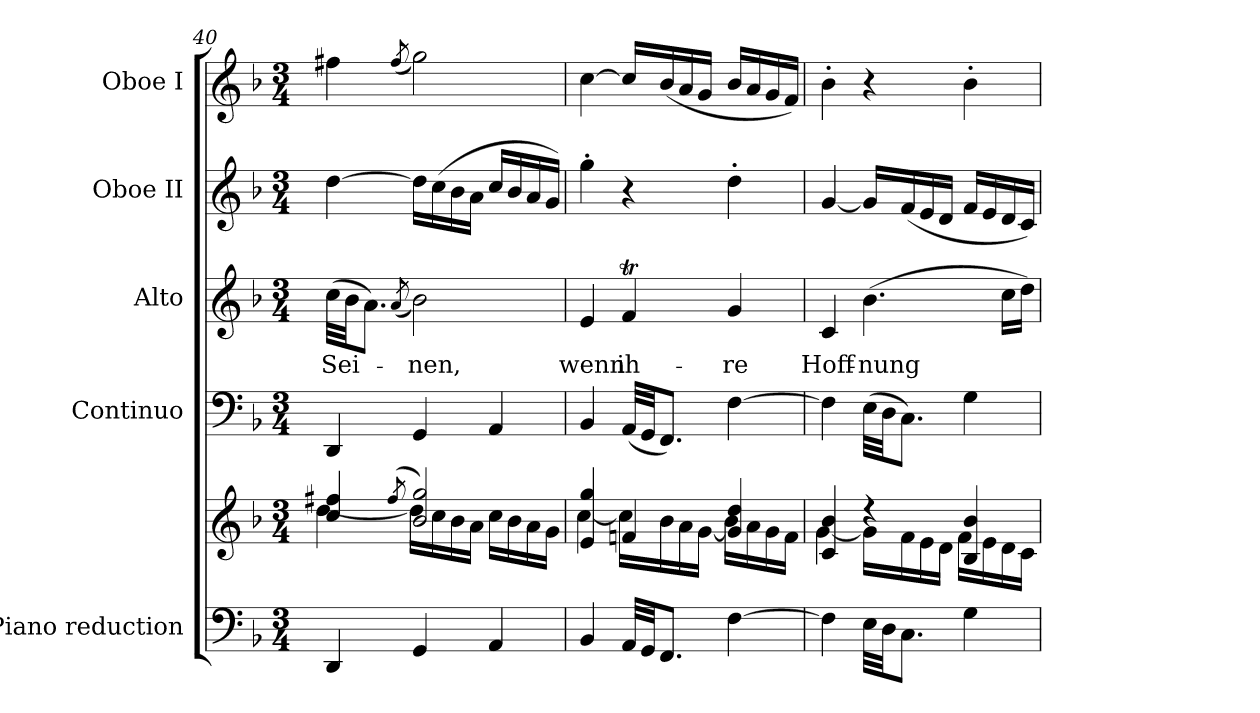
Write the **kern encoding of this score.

**kern	**kern	**kern	**kern	**text	**kern	**kern
*part5	*part5	*part4	*part3	*part3	*part2	*part1
*staff6	*staff5	*staff4	*staff3	*staff3	*staff2	*staff1
*I"Piano reduction	*	*I"Continuo	*I"Alto	*	*I"Oboe II	*I"Oboe I
*I'Pno	*	*	*	*	*I'Ob	*I'Ob
*clefF4	*clefG2	*clefF4	*clefG2	*	*clefG2	*clefG2
*k[b-]	*k[b-]	*k[b-]	*k[b-]	*	*k[b-]	*k[b-]
*M3/4	*M3/4	*M3/4	*M3/4	*	*M3/4	*M3/4
=40	=40	=40	=40	=40	=40	=40
*	*^	*	*	*	*	*
!	!	!	!	!	!LO:LY:b	!	!
4DD/	4cc/ 4ff#X/	[4dd\	4DD/	(>32cc\LLL	Sei-	[4dd\	4ff#X\
.	.	.	.	32b-\JJ	.	.	.
.	.	.	.	8.a\J)	.	.	.
.	(>8qff#/	.	.	(<8qa/	.	.	(<8qff#/
!	!	!	!	!	!LO:LY:b	!	!
4GG/	2b-/ 2gg/)	16dd\LL]	4GG/	2b-\)	-nen,	16dd\LL]	2gg\)
.	.	16cc\	.	.	.	(>16cc\	.
.	.	16b-\	.	.	.	16b-\	.
.	.	16a\JJ	.	.	.	16a\JJ	.
4AA/	.	16cc\LL	4AA/	.	.	16cc/LL	.
.	.	16b-\	.	.	.	16b-/	.
.	.	16a\	.	.	.	16a/	.
.	.	16g\JJ	.	.	.	16g/JJ)	.
=41	=41	=41	=41	=41	=41	=41	=41
!	!	!	!	!	!LO:LY:b	!	!
4BB-/	4e/ 4gg/	[4cc\	4BB-/	4e/	wenn	4gg'\	[4cc\
!	!	!	!	!	!LO:LY:b	!	!
32AA/LLL	4fn/	16cc\LL]	(<32AA/LLL	4fT/	ih-	4r	16cc/LL]
32GG/JJ	.	.	32GG/JJ	.	.	.	.
8.FF/J	.	16b-\	8.FF/J)	.	.	.	(<16b-/
.	.	16a\	.	.	.	.	16a/
.	.	[16g\JJ	.	.	.	.	16g/JJ
!	!	!	!	!	!LO:LY:b	!	!
[4F\	4g/] 4dd/	16b-\LL	[4F\	4g/	-re	4dd'\	16b-/LL
.	.	16a\	.	.	.	.	16a/
.	.	16g\	.	.	.	.	16g/
.	.	16f\JJ	.	.	.	.	16f/JJ)
=42	=42	=42	=42	=42	=42	=42	=42
!	!	!	!	!	!LO:LY:b	!	!
4F\]	4c/ 4b-/	[4g\	4F\]	4c/	Hoff-	[4g/	4b-'\
!	!	!	!	!	!LO:LY:b	!	!
32E\LLL	4rdd	16g\LL]	(>32E\LLL	(>4.b-\	-nung	16g/LL]	4r
32D\JJ	.	.	32D\JJ	.	.	.	.
8.C\J	.	16f\	8.C\J)	.	.	(<16f/	.
.	.	16e\	.	.	.	16e/	.
.	.	16d\JJ	.	.	.	16d/JJ	.
4G\	4B-/ 4b-/	16f\LL	4G\	.	.	16f/LL	4b-'\
.	.	16e\	.	.	.	16e/	.
.	.	16d\	.	16cc\LL	.	16d/	.
.	.	16c\JJ	.	16dd\JJ)	.	16c/JJ)	.
*	*v	*v	*	*	*	*	*
=	=	=	=	=	=	=
*-	*-	*-	*-	*-	*-	*-
